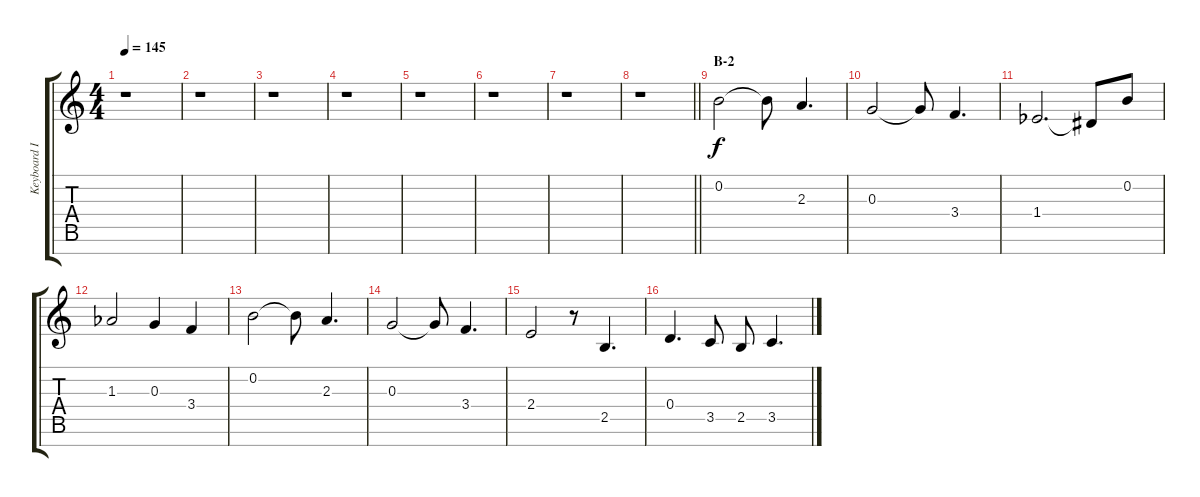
\track ("Keyboard III" "Keyboard I") {instrument fx5brightness}
\staff {score tabs}
\tuning (E5 B4 G4 D4 A3 E3 B2) {hide}
\ts (4 4)
\tempo 145
\clef g2
\ks c
r.1{dy f} |
r.1 |
r.1 |
r.1 |
r.1 |
r.1 |
r.1 |
\barLineRight lightlight
r.1 |
\section ("" "B-2")
0.2.2 0.2{t}.8 2.3.4{d} |
0.3.2 0.3{t}.8 3.4.4{d} |
1.4{acc b}.2{d} 1.4{t}.8 0.2.8 |
1.3{acc b}.2 0.3.4 3.4.4 |
0.2.2 0.2{t}.8 2.3.4{d} |
0.3.2 0.3{t}.8 3.4.4{d} |
2.4.2 r.8 2.5.4{d} |
0.4.4{d} 3.5.8 2.5.8 3.5.4{d}
